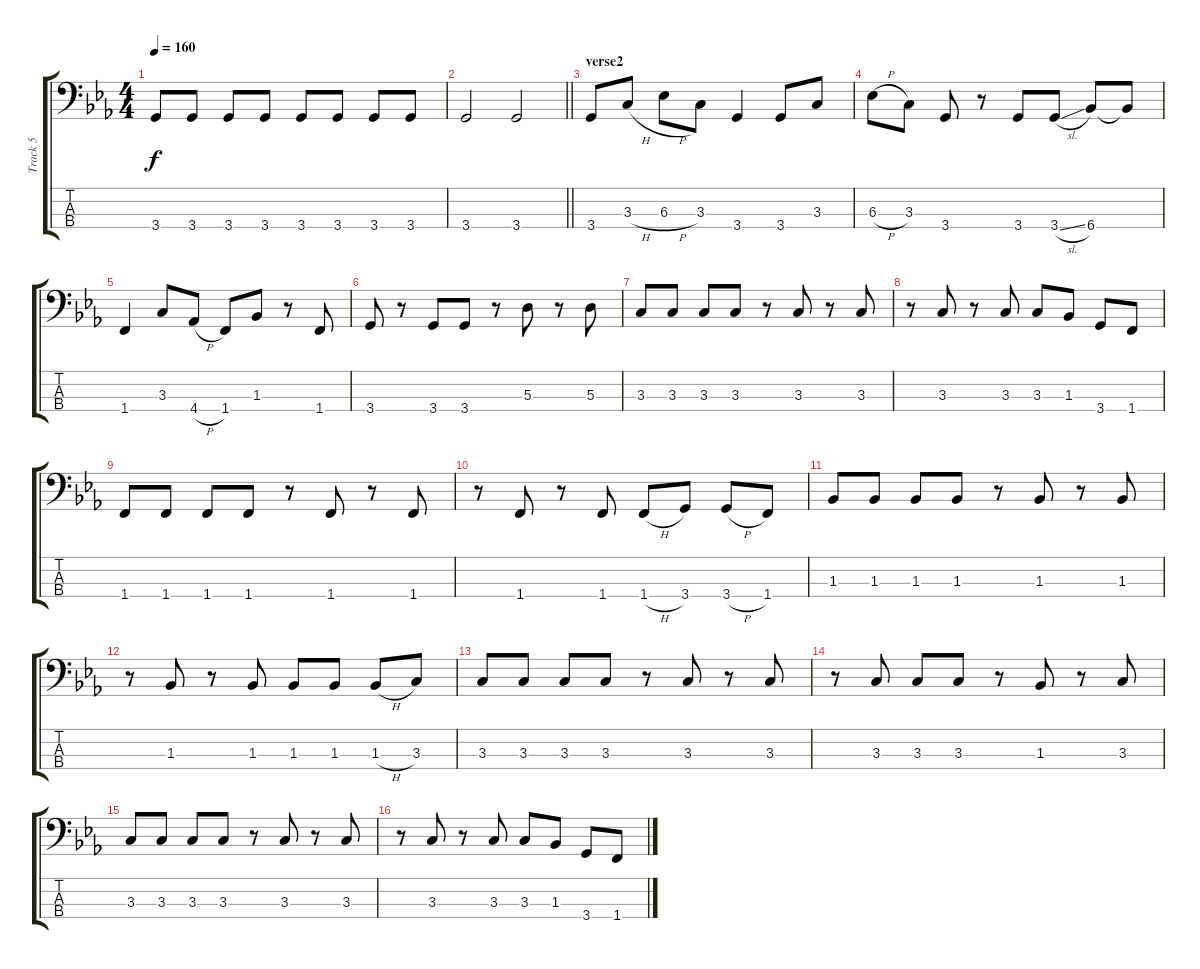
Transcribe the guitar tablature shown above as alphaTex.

\track ("Track 5" "Track 5") {instrument electricbassfinger}
\staff {score tabs}
\tuning (G2 D2 A1 E1) {hide}
\ts (4 4)
\tempo 160
\clef f4
\ks cminor
3.4.8{dy f} 3.4.8 3.4.8 3.4.8 3.4.8 3.4.8 3.4.8 3.4.8 |
\barLineRight lightlight
3.4.2 3.4.2 |
\section ("" "verse2")
3.4.8 3.3{h}.8 6.3{h}.8 3.3.8 3.4.4 3.4.8 3.3.8 |
6.3{h}.8 3.3.8 3.4.8 r.8 3.4.8 3.4{sl}.8 6.4.8 6.4{t}.8 |
1.4.4 3.3.8 4.4{h}.8 1.4.8 1.3.8 r.8 1.4.8 |
3.4.8 r.8 3.4.8 3.4.8 r.8 5.3.8 r.8 5.3.8 |
3.3.8 3.3.8 3.3.8 3.3.8 r.8 3.3.8 r.8 3.3.8 |
r.8 3.3.8 r.8 3.3.8 3.3.8 1.3.8 3.4.8 1.4.8 |
1.4.8 1.4.8 1.4.8 1.4.8 r.8 1.4.8 r.8 1.4.8 |
r.8 1.4.8 r.8 1.4.8 1.4{h}.8 3.4.8 3.4{h}.8 1.4.8 |
1.3.8 1.3.8 1.3.8 1.3.8 r.8 1.3.8 r.8 1.3.8 |
r.8 1.3.8 r.8 1.3.8 1.3.8 1.3.8 1.3{h}.8 3.3.8 |
3.3.8 3.3.8 3.3.8 3.3.8 r.8 3.3.8 r.8 3.3.8 |
r.8 3.3.8 3.3.8 3.3.8 r.8 1.3.8 r.8 3.3.8 |
3.3.8 3.3.8 3.3.8 3.3.8 r.8 3.3.8 r.8 3.3.8 |
r.8 3.3.8 r.8 3.3.8 3.3.8 1.3.8 3.4.8 1.4.8
